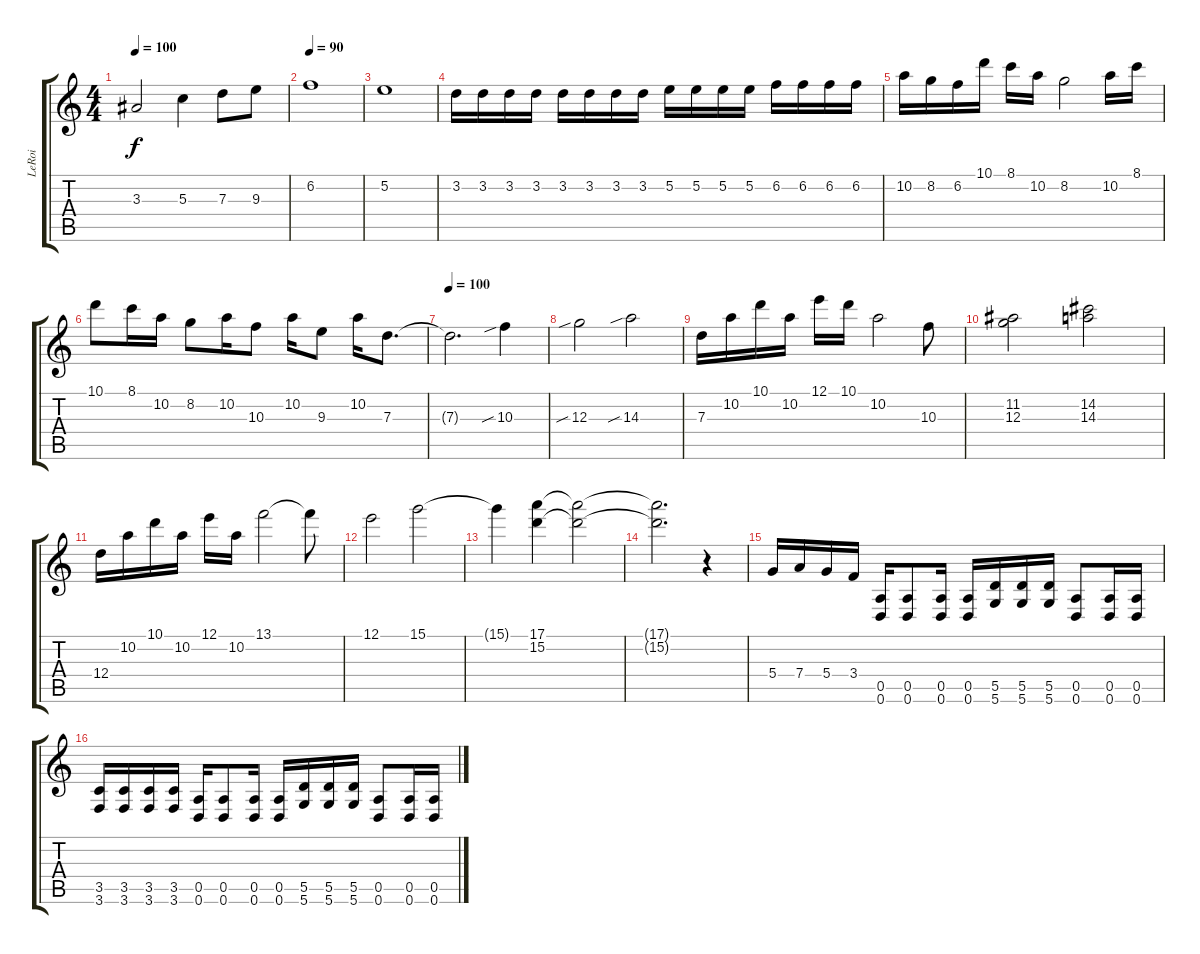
\track ("LeRoi" "LeRoi") {instrument distortionguitar}
\staff {score tabs}
\tuning (E4 B3 G3 D3 A2 D2) {hide}
\ts (4 4)
\tempo 100
\clef g2
\ks c
3.3.2{dy f} 5.3.4 7.3.8 9.3.8 |
\tempo 90
6.2.1 |
5.2.1 |
3.2.16 3.2.16 3.2.16 3.2.16 3.2.16 3.2.16 3.2.16 3.2.16 5.2.16 5.2.16 5.2.16 5.2.16 6.2.16 6.2.16 6.2.16 6.2.16 |
10.2.16 8.2.16 6.2.16 10.1.16 8.1.16 10.2.16 8.2.2 10.2.16 8.1.16 |
10.1.8 8.1.16 10.2.16 8.2.8 10.2.16 10.3.8 10.2.16 9.3.8 10.2.16 7.3.8{d} |
\tempo 100
7.3{t}.2{d} 10.3{sib}.4 |
12.3{sib}.2 14.3{sib}.2 |
7.3.16 10.2.16 10.1.16 10.2.16 12.1.16 10.1.16 10.2.2 10.3.8 |
(11.2 12.3).2 (14.2 14.3).2 |
12.4.16 10.2.16 10.1.16 10.2.16 12.1.16 10.2.16 13.1.2 13.1{t}.8 |
12.1.2 15.1.2 |
15.1{t}.4 (17.1 15.2).4 (17.1{t} 15.2{t}).2 |
(17.1{t} 15.2{t}).2{d} r.4 |
5.4.16 7.4.16 5.4.16 3.4.16 (0.5 0.6).16 (0.5 0.6).8 (0.5 0.6).16 (0.5 0.6).16 (5.5 5.6).16 (5.5 5.6).16 (5.5 5.6).16 (0.5 0.6).8 (0.5 0.6).16 (0.5 0.6).16 |
(3.5 3.6).16 (3.5 3.6).16 (3.5 3.6).16 (3.5 3.6).16 (0.5 0.6).16 (0.5 0.6).8 (0.5 0.6).16 (0.5 0.6).16 (5.5 5.6).16 (5.5 5.6).16 (5.5 5.6).16 (0.5 0.6).8 (0.5 0.6).16 (0.5 0.6).16
